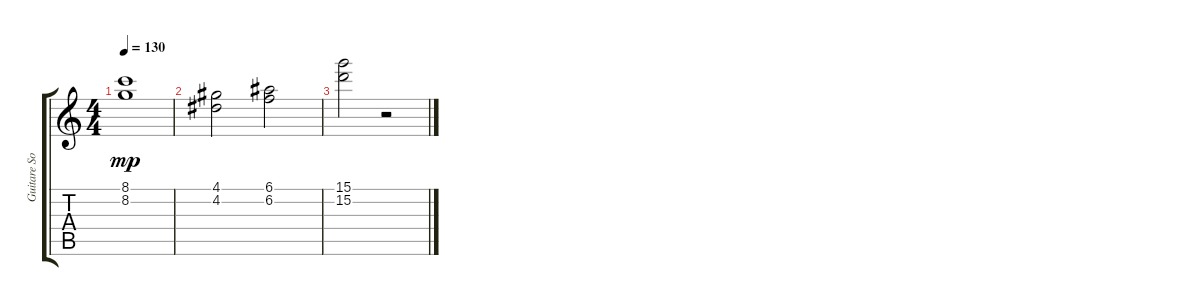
\track ("Guitare Solo" "Guitare So") {instrument distortionguitar}
\staff {score tabs}
\tuning (E4 B3 G3 D3 A2 D2) {hide}
\ts (4 4)
\tempo 130
\clef g2
\ks c
(8.1 8.2).1{dy mp} |
(4.1 4.2).2 (6.1 6.2).2 |
(15.1 15.2).2 r.2
